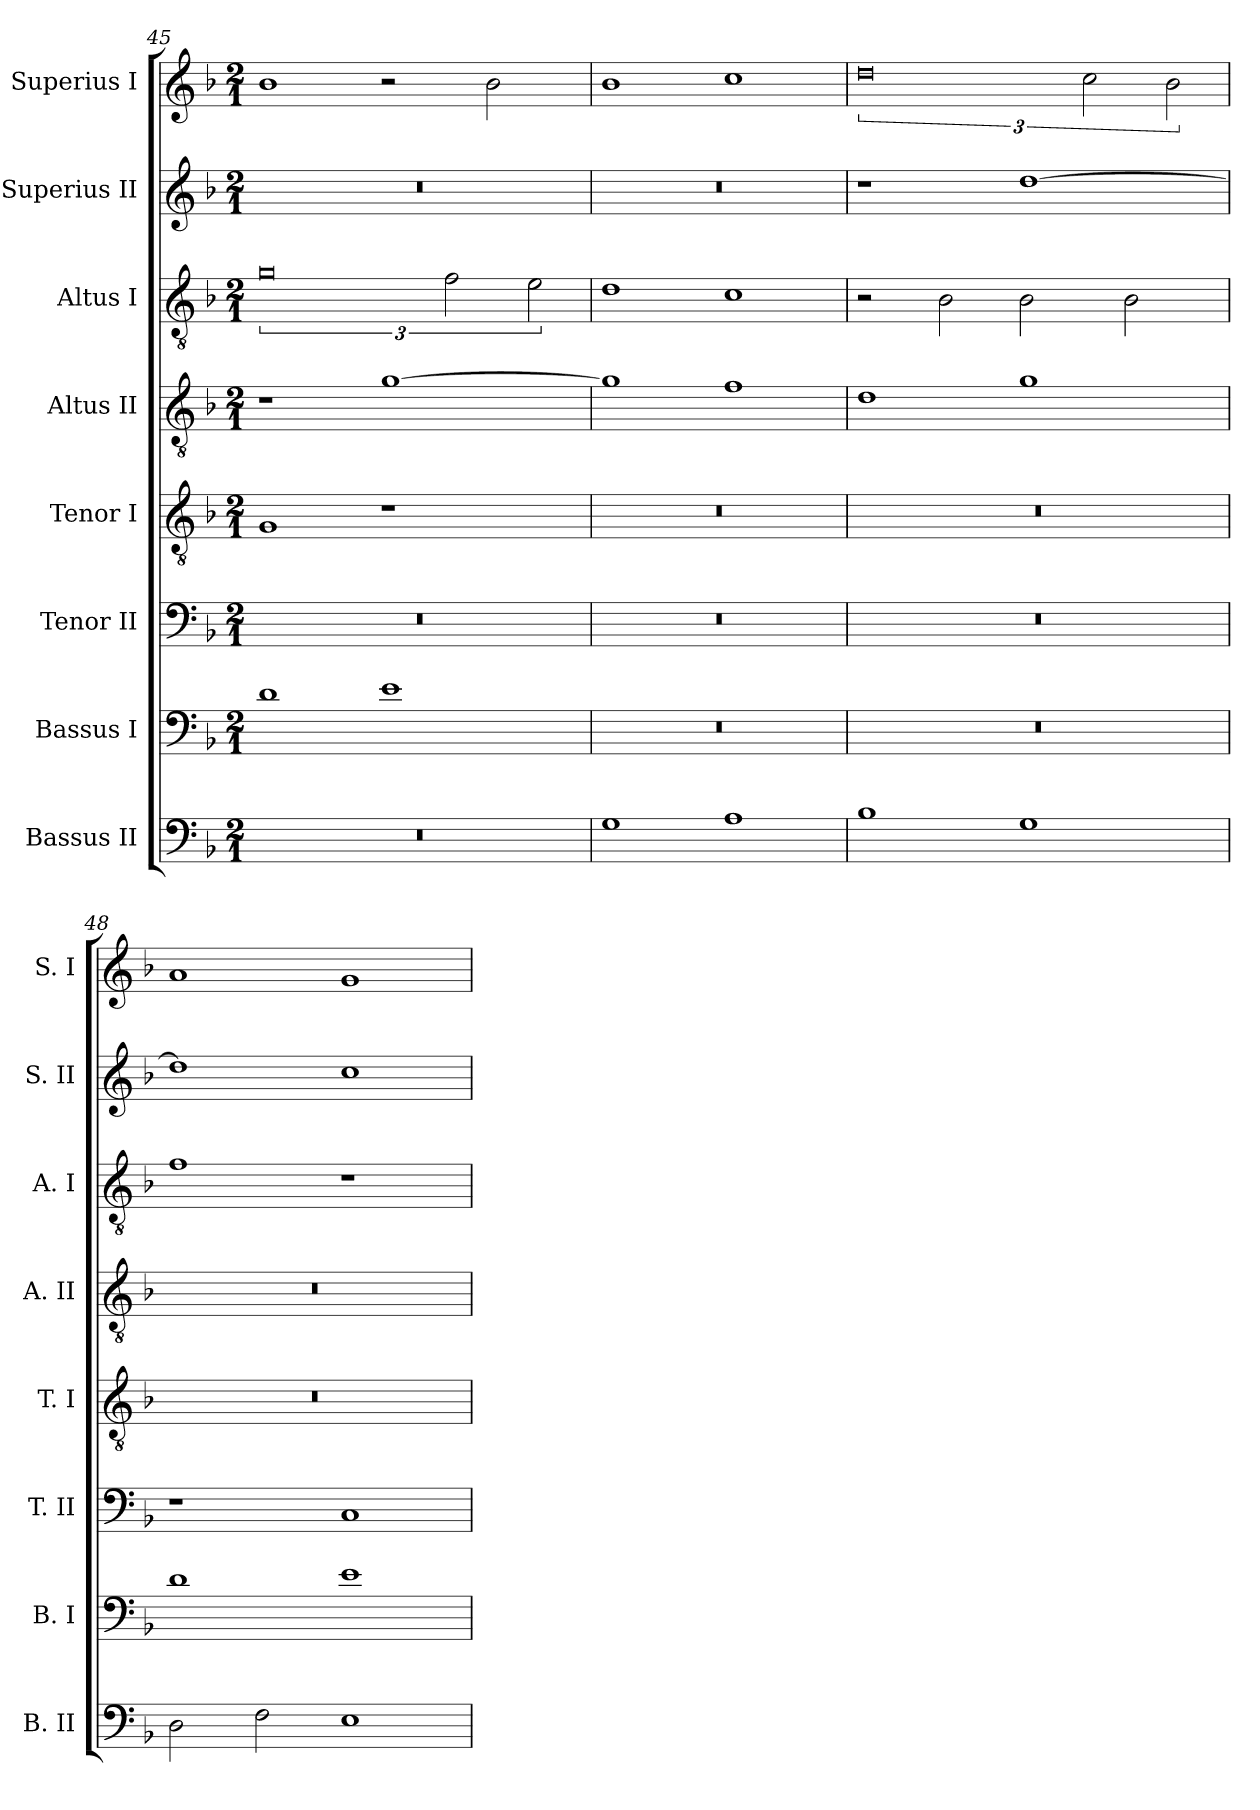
**kern	**kern	**kern	**kern	**kern	**kern	**kern	**kern
*part8	*part7	*part6	*part5	*part4	*part3	*part2	*part1
*staff8	*staff7	*staff6	*staff5	*staff4	*staff3	*staff2	*staff1
*I"Bassus II	*I"Bassus I	*I"Tenor II	*I"Tenor I	*I"Altus II	*I"Altus I	*I"Superius II	*I"Superius I
*I'B. II	*I'B. I	*I'T. II	*I'T. I	*I'A. II	*I'A. I	*I'S. II	*I'S. I
*clefF4	*clefF4	*clefF4	*clefGv2	*clefGv2	*clefGv2	*clefG2	*clefG2
*k[b-]	*k[b-]	*k[b-]	*k[b-]	*k[b-]	*k[b-]	*k[b-]	*k[b-]
*F:	*F:	*F:	*F:	*F:	*F:	*F:	*F:
*M2/1	*M2/1	*M2/1	*M2/1	*M2/1	*M2/1	*M2/1	*M2/1
=45	=45	=45	=45	=45	=45	=45	=45
0r	1d	0r	1G	1r	3%4g	0r	1b-
.	1e	.	1r	[1g	.	.	2r
.	.	.	.	.	3f	.	.
.	.	.	.	.	.	.	2b-
.	.	.	.	.	3e	.	.
=46	=46	=46	=46	=46	=46	=46	=46
1G	0r	0r	0r	1g]	1d	0r	1b-
1A	.	.	.	1f	1c	.	1cc
=47	=47	=47	=47	=47	=47	=47	=47
1B-	0r	0r	0r	1d	2r	1r	3%4dd
.	.	.	.	.	2B-	.	.
1G	.	.	.	1g	2B-	[1dd	.
.	.	.	.	.	.	.	3cc
.	.	.	.	.	2B-	.	.
.	.	.	.	.	.	.	3b-
=48	=48	=48	=48	=48	=48	=48	=48
2D	1d	1r	0r	0r	1f	1dd]	1a
2F	.	.	.	.	.	.	.
1E	1e	1C	.	.	1r	1cc	1g
=	=	=	=	=	=	=	=
*-	*-	*-	*-	*-	*-	*-	*-
